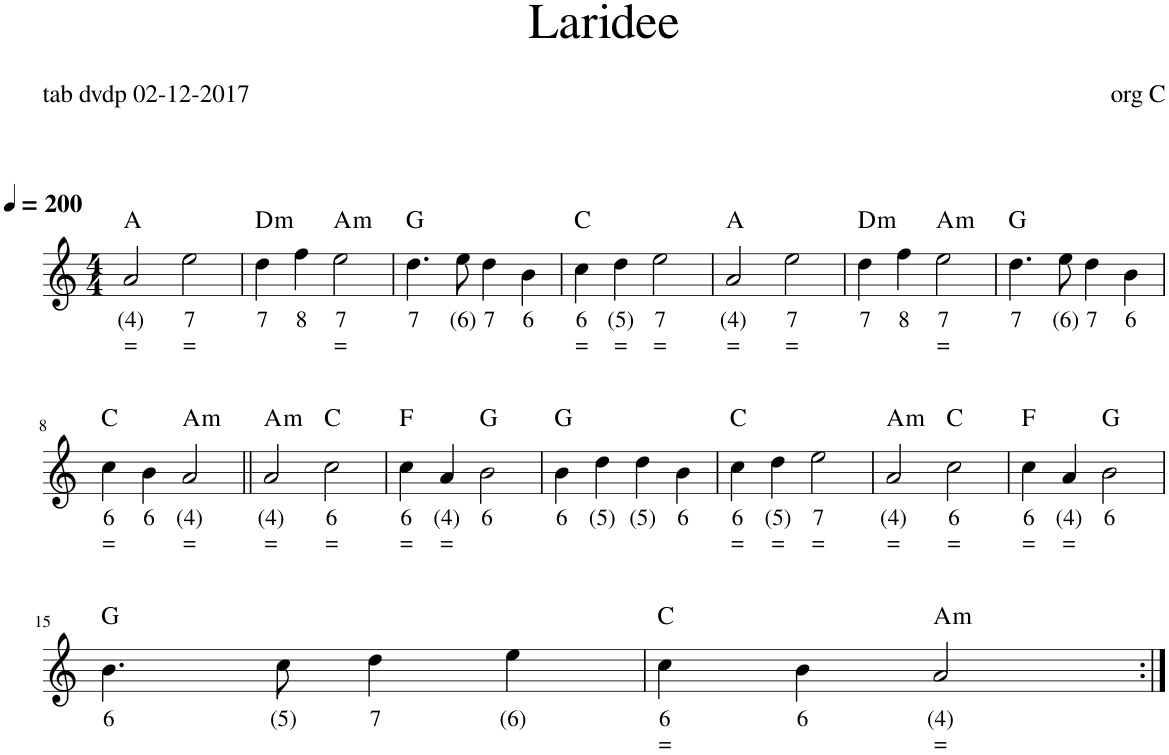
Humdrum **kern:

**kern	**text	**text	**harte
*part1	*part1	*part1	*part1
*staff1	*staff1	*staff1	*
*I"Accordeon	*	*	*
*I'Acc	*	*	*
*clefG2	*	*	*
*k[]	*	*	*
*M4/4	*	*	*
*MM200	*	*	*
=1	=1	=1	=1
!	!LO:LY:b	!LO:LY:b	!
2a/	(4)	=	A:maj
!	!LO:LY:b	!LO:LY:b	!
2ee\	7	=	.
=2	=2	=2	=2
!	!LO:LY:b	!	!LO:H:kt=m
4dd\	7	.	D:min
!	!LO:LY:b	!	!
4ff\	8	.	.
!	!LO:LY:b	!LO:LY:b	!LO:H:kt=m
2ee\	7	=	A:min
=3	=3	=3	=3
!	!LO:LY:b	!	!
4.dd\	7	.	G:maj
!	!LO:LY:b	!	!
8ee\	(6)	.	.
!	!LO:LY:b	!	!
4dd\	7	.	.
!	!LO:LY:b	!	!
4b\	6	.	.
=4	=4	=4	=4
!	!LO:LY:b	!LO:LY:b	!
4cc\	6	=	C:maj
!	!LO:LY:b	!LO:LY:b	!
4dd\	(5)	=	.
!	!LO:LY:b	!LO:LY:b	!
2ee\	7	=	.
=5	=5	=5	=5
!	!LO:LY:b	!LO:LY:b	!
2a/	(4)	=	A:maj
!	!LO:LY:b	!LO:LY:b	!
2ee\	7	=	.
=6	=6	=6	=6
!	!LO:LY:b	!	!LO:H:kt=m
4dd\	7	.	D:min
!	!LO:LY:b	!	!
4ff\	8	.	.
!	!LO:LY:b	!LO:LY:b	!LO:H:kt=m
2ee\	7	=	A:min
=7	=7	=7	=7
!	!LO:LY:b	!	!
4.dd\	7	.	G:maj
!	!LO:LY:b	!	!
8ee\	(6)	.	.
!	!LO:LY:b	!	!
4dd\	7	.	.
!	!LO:LY:b	!	!
4b\	6	.	.
!!LO:LB:g=z
=8	=8	=8	=8
!	!LO:LY:b	!LO:LY:b	!
4cc\	6	=	C:maj
!	!LO:LY:b	!	!
4b\	6	.	.
!	!LO:LY:b	!LO:LY:b	!LO:H:kt=m
2a/	(4)	=	A:min
=9||	=9||	=9||	=9||
!	!LO:LY:b	!LO:LY:b	!LO:H:kt=m
2a/	(4)	=	A:min
!	!LO:LY:b	!LO:LY:b	!
2cc\	6	=	C:maj
=10	=10	=10	=10
!	!LO:LY:b	!LO:LY:b	!
4cc\	6	=	F:maj
!	!LO:LY:b	!LO:LY:b	!
4a/	(4)	=	.
!	!LO:LY:b	!	!
2b\	6	.	G:maj
=11	=11	=11	=11
!	!LO:LY:b	!	!
4b\	6	.	G:maj
!	!LO:LY:b	!	!
4dd\	(5)	.	.
!	!LO:LY:b	!	!
4dd\	(5)	.	.
!	!LO:LY:b	!	!
4b\	6	.	.
=12	=12	=12	=12
!	!LO:LY:b	!LO:LY:b	!
4cc\	6	=	C:maj
!	!LO:LY:b	!LO:LY:b	!
4dd\	(5)	=	.
!	!LO:LY:b	!LO:LY:b	!
2ee\	7	=	.
=13	=13	=13	=13
!	!LO:LY:b	!LO:LY:b	!LO:H:kt=m
2a/	(4)	=	A:min
!	!LO:LY:b	!LO:LY:b	!
2cc\	6	=	C:maj
=14	=14	=14	=14
!	!LO:LY:b	!LO:LY:b	!
4cc\	6	=	F:maj
!	!LO:LY:b	!LO:LY:b	!
4a/	(4)	=	.
!	!LO:LY:b	!	!
2b\	6	.	G:maj
!!LO:LB:g=z
=15	=15	=15	=15
!	!LO:LY:b	!	!
4.b\	6	.	G:maj
!	!LO:LY:b	!	!
8cc\	(5)	.	.
!	!LO:LY:b	!	!
4dd\	7	.	.
!	!LO:LY:b	!	!
4ee\	(6)	.	.
=16	=16	=16	=16
!	!LO:LY:b	!LO:LY:b	!
4cc\	6	=	C:maj
!	!LO:LY:b	!	!
4b\	6	.	.
!	!LO:LY:b	!LO:LY:b	!LO:H:kt=m
2a/	(4)	=	A:min
=:|!	=:|!	=:|!	=:|!
*-	*-	*-	*-
